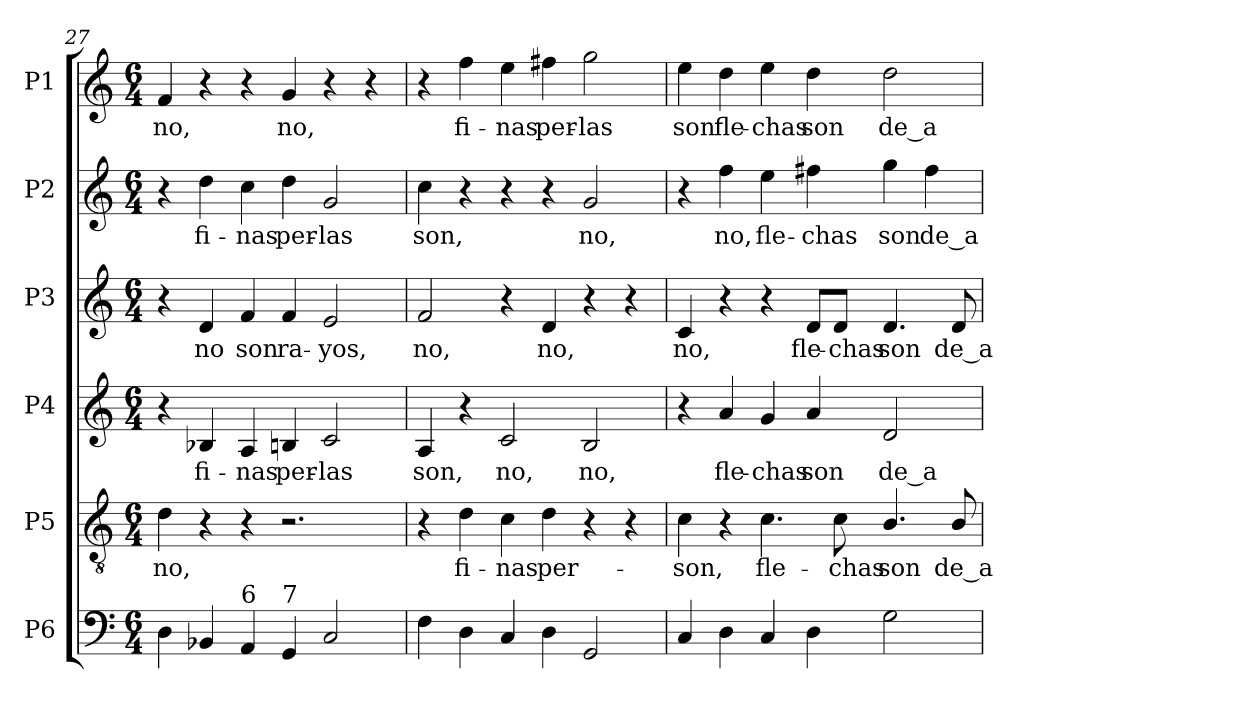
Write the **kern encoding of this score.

**kern	**kern	**text	**kern	**text	**kern	**text	**kern	**text	**kern	**text
*part6	*part5	*part5	*part4	*part4	*part3	*part3	*part2	*part2	*part1	*part1
*staff6	*staff5	*staff5	*staff4	*staff4	*staff3	*staff3	*staff2	*staff2	*staff1	*staff1
*I"P6	*I"P5	*	*I"P4	*	*I"P3	*	*I"P2	*	*I"P1	*
*clefF4	*clefGv2	*	*clefG2	*	*clefG2	*	*clefG2	*	*clefG2	*
*	*ITrd7c12	*	*	*	*	*	*	*	*	*
*k[]	*k[]	*	*k[]	*	*k[]	*	*k[]	*	*k[]	*
*C:	*C:	*	*C:	*	*C:	*	*C:	*	*C:	*
*M6/4	*M6/4	*	*M6/4	*	*M6/4	*	*M6/4	*	*M6/4	*
=27	=27	=27	=27	=27	=27	=27	=27	=27	=27	=27
!	!	!LO:LY:b:color=#000000	!	!	!	!	!	!	!	!
!	!	!	!	!	!	!	!	!	!	!LO:LY:b:color=#000000
4Di\	4Di\	no,	4r	.	4r	.	4r	.	4fi/	no,
!	!	!	!	!LO:LY:b:color=#000000	!	!	!	!	!	!
!	!	!	!	!	!	!LO:LY:b:color=#000000	!	!	!	!
!	!	!	!	!	!	!	!	!LO:LY:b:color=#000000	!	!
4BB-Xi/	4r	.	4B-Xi/	fi-	4di/	no	4ddi\	fi-	4r	.
!	!	!	!	!LO:LY:b:color=#000000	!	!	!	!	!	!
!	!	!	!	!	!	!LO:LY:b:color=#000000	!	!	!	!
!LO:TX:a:t=6	!	!	!	!	!	!	!	!	!	!
!	!	!	!	!	!	!	!	!LO:LY:b:color=#000000	!	!
4AAi/	4r	.	4Ai/	-nas	4fi/	son	4cci\	-nas	4r	.
!	!	!	!	!LO:LY:b:color=#000000	!	!	!	!	!	!
!	!	!	!	!	!	!LO:LY:b:color=#000000	!	!	!	!
!	!	!	!	!	!	!	!	!LO:LY:b:color=#000000	!	!
!LO:TX:a:t=7	!	!	!	!	!	!	!	!	!	!
!	!	!	!	!	!	!	!	!	!	!LO:LY:b:color=#000000
4GGi/	2.r	.	4Bni/	per-	4fi/	ra-	4ddi\	per-	4gi/	no,
!	!	!	!	!LO:LY:b:color=#000000	!	!	!	!	!	!
!	!	!	!	!	!	!LO:LY:b:color=#000000	!	!	!	!
!	!	!	!	!	!	!	!	!LO:LY:b:color=#000000	!	!
2Ci/	.	.	2ci/	-las	2ei/	-yos,	2gi/	-las	4r	.
.	.	.	.	.	.	.	.	.	4r	.
!!LO:LB:g=z
=28	=28	=28	=28	=28	=28	=28	=28	=28	=28	=28
!	!	!	!	!LO:LY:b:color=#000000	!	!	!	!	!	!
!	!	!	!	!	!	!LO:LY:b:color=#000000	!	!	!	!
!	!	!	!	!	!	!	!	!LO:LY:b:color=#000000	!	!
4Fi\	4r	.	4Ai/	son,	2fi/	no,	4cci\	son,	4r	.
!	!	!LO:LY:b:color=#000000	!	!	!	!	!	!	!	!
!	!	!	!	!	!	!	!	!	!	!LO:LY:b:color=#000000
4Di\	4Di\	fi-	4r	.	.	.	4r	.	4ffi\	fi-
!	!	!LO:LY:b:color=#000000	!	!	!	!	!	!	!	!
!	!	!	!	!LO:LY:b:color=#000000	!	!	!	!	!	!
!	!	!	!	!	!	!	!	!	!	!LO:LY:b:color=#000000
4Ci/	4Ci\	-nas	2ci/	no,	4r	.	4r	.	4eei\	-nas
!	!	!LO:LY:b:color=#000000	!	!	!	!	!	!	!	!
!	!	!	!	!	!	!LO:LY:b:color=#000000	!	!	!	!
!	!	!	!	!	!	!	!	!	!	!LO:LY:b:color=#000000
4Di\	4Di\	per-	.	.	4di/	no,	4r	.	4ff#Xi\	per-
!	!	!LO:LY:b:color=#000000	!	!	!	!	!	!	!	!
!	!	!	!	!LO:LY:b:color=#000000	!	!	!	!	!	!
!	!	!	!	!	!	!	!	!LO:LY:b:color=#000000	!	!
!	!	!	!	!	!	!	!	!	!	!LO:LY:b:color=#000000
2GGi/	4r	-las	2Bi/	no,	4r	.	2gi/	no,	2ggi\	-las
.	4r	.	.	.	4r	.	.	.	.	.
=29	=29	=29	=29	=29	=29	=29	=29	=29	=29	=29
!	!	!LO:LY:b:color=#000000	!	!	!	!	!	!	!	!
!	!	!	!	!	!	!LO:LY:b:color=#000000	!	!	!	!
!	!	!	!	!	!	!	!	!	!	!LO:LY:b:color=#000000
4Ci/	4Ci\	son,	4r	.	4ci/	no,	4r	.	4eei\	son
!	!	!	!	!LO:LY:b:color=#000000	!	!	!	!	!	!
!	!	!	!	!	!	!	!	!LO:LY:b:color=#000000	!	!
!	!	!	!	!	!	!	!	!	!	!LO:LY:b:color=#000000
4Di\	4r	.	4ai/	fle-	4r	.	4ffi\	no,	4ddi\	fle-
!	!	!LO:LY:b:color=#000000	!	!	!	!	!	!	!	!
!	!	!	!	!LO:LY:b:color=#000000	!	!	!	!	!	!
!	!	!	!	!	!	!	!	!LO:LY:b:color=#000000	!	!
!	!	!	!	!	!	!	!	!	!	!LO:LY:b:color=#000000
4Ci/	4.Ci\	fle-	4gi/	-chas	4r	.	4eei\	fle-	4eei\	-chas
!	!	!	!	!LO:LY:b:color=#000000	!	!	!	!	!	!
!	!	!	!	!	!	!LO:LY:b:color=#000000	!	!	!	!
!	!	!	!	!	!	!	!	!LO:LY:b:color=#000000	!	!
!	!	!	!	!	!	!	!	!	!	!LO:LY:b:color=#000000
4Di\	.	.	4ai/	son	8di/L	fle-	4ff#Xi\	-chas	4ddi\	son
!	!	!LO:LY:b:color=#000000	!	!	!	!	!	!	!	!
!	!	!	!	!	!	!LO:LY:b:color=#000000	!	!	!	!
.	8Ci\	-chas	.	.	8di/J	-chas	.	.	.	.
!	!	!LO:LY:b:color=#000000	!	!	!	!	!	!	!	!
!	!	!	!	!LO:LY:b:color=#000000	!	!	!	!	!	!
!	!	!	!	!	!	!LO:LY:b:color=#000000	!	!	!	!
!	!	!	!	!	!	!	!	!LO:LY:b:color=#000000	!	!
!	!	!	!	!	!	!	!	!	!	!LO:LY:b:color=#000000
2Gi\	4.BBi/	son	2di/	de_a-	4.di/	son	4ggi\	son	2ddi\	de_a-
!	!	!	!	!	!	!	!	!LO:LY:b:color=#000000	!	!
.	.	.	.	.	.	.	4ff#i\	de_a-	.	.
!	!	!LO:LY:b:color=#000000	!	!	!	!	!	!	!	!
!	!	!	!	!	!	!LO:LY:b:color=#000000	!	!	!	!
.	8BBi/	de_a-	.	.	8di/	de_a-	.	.	.	.
=	=	=	=	=	=	=	=	=	=	=
*-	*-	*-	*-	*-	*-	*-	*-	*-	*-	*-
